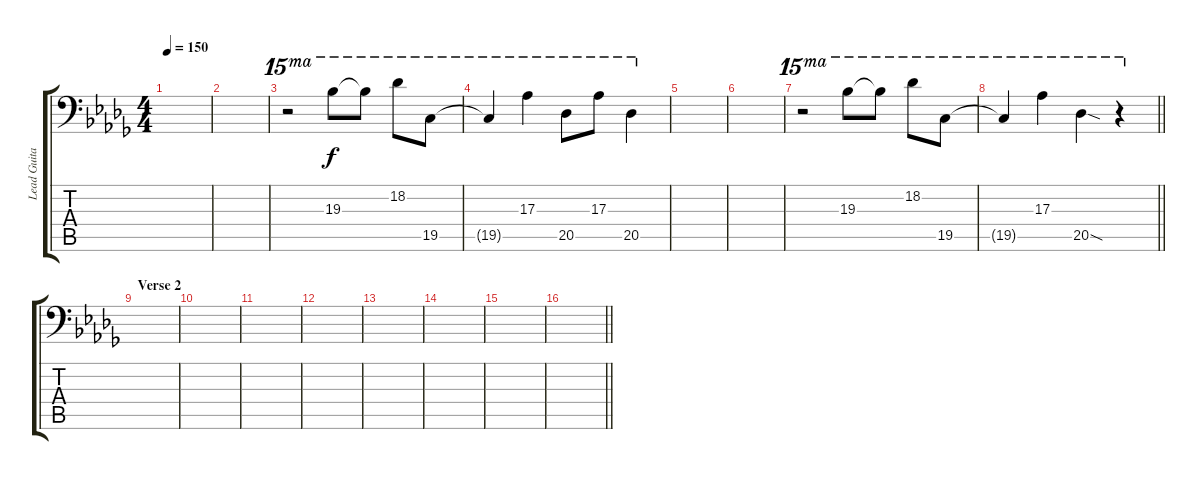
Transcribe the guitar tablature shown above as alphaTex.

\track ("Lead Guitar 1" "Lead Guita") {instrument distortionguitar}
\staff {score tabs}
\tuning (C4 G3 Eb3 Bb2 F2 Bb1) {hide}
\ts (4 4)
\tempo 150
\clef f4
\ks bbminor
|
|
r.2{ot 15ma} 19.3.8{ot 15ma} 19.3{t}.8{ot 15ma} 18.2.8{ot 15ma} 19.5.8{ot 15ma} |
19.5{t}.4{ot 15ma} 17.3.4{ot 15ma} 20.5.8{ot 15ma} 17.3.8{ot 15ma} 20.5.4{ot 15ma} |
|
|
r.2{ot 15ma} 19.3.8{ot 15ma} 19.3{t}.8{ot 15ma} 18.2.8{ot 15ma} 19.5.8{ot 15ma} |
\barLineRight lightlight
19.5{t}.4{ot 15ma} 17.3.4{ot 15ma} 20.5{sod}.4{ot 15ma} r.4{ot 15ma} |
\section ("" "Verse 2")
|
|
|
|
|
|
|
\barLineRight lightlight
